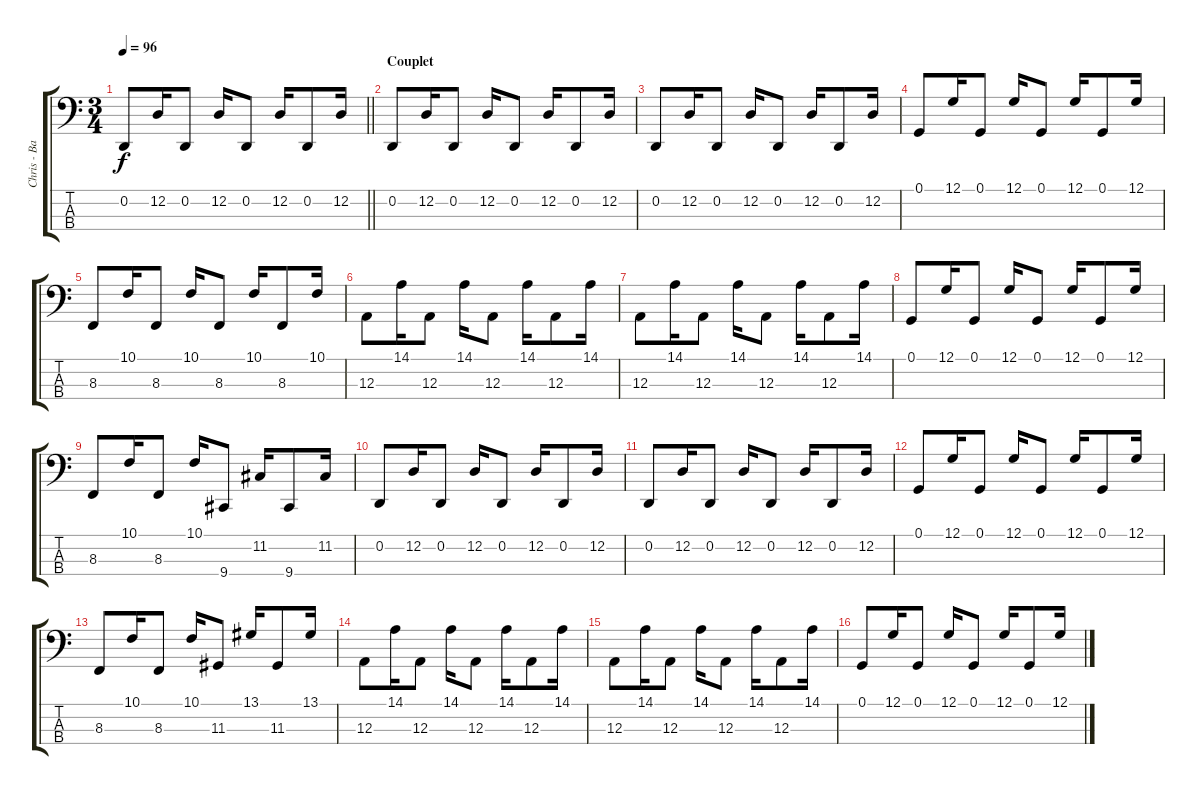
\track ("Chris - Bass" "Chris - Ba") {instrument lead2sawtooth}
\staff {score tabs}
\tuning (G2 D2 A1 E1) {hide}
\ts (3 4)
\tempo 96
\clef f4
\barLineRight lightlight
\ks c
0.2.8{dy f} 12.2.16 0.2.8 12.2.16 0.2.8 12.2.16 0.2.8 12.2.16 |
\section ("" "Couplet")
0.2.8 12.2.16 0.2.8 12.2.16 0.2.8 12.2.16 0.2.8 12.2.16 |
0.2.8 12.2.16 0.2.8 12.2.16 0.2.8 12.2.16 0.2.8 12.2.16 |
0.1.8 12.1.16 0.1.8 12.1.16 0.1.8 12.1.16 0.1.8 12.1.16 |
8.3.8 10.1.16 8.3.8 10.1.16 8.3.8 10.1.16 8.3.8 10.1.16 |
12.3.8 14.1.16 12.3.8 14.1.16 12.3.8 14.1.16 12.3.8 14.1.16 |
12.3.8 14.1.16 12.3.8 14.1.16 12.3.8 14.1.16 12.3.8 14.1.16 |
0.1.8 12.1.16 0.1.8 12.1.16 0.1.8 12.1.16 0.1.8 12.1.16 |
8.3.8 10.1.16 8.3.8 10.1.16 9.4.8 11.2.16 9.4.8 11.2.16 |
0.2.8 12.2.16 0.2.8 12.2.16 0.2.8 12.2.16 0.2.8 12.2.16 |
0.2.8 12.2.16 0.2.8 12.2.16 0.2.8 12.2.16 0.2.8 12.2.16 |
0.1.8 12.1.16 0.1.8 12.1.16 0.1.8 12.1.16 0.1.8 12.1.16 |
8.3.8 10.1.16 8.3.8 10.1.16 11.3.8 13.1.16 11.3.8 13.1.16 |
12.3.8 14.1.16 12.3.8 14.1.16 12.3.8 14.1.16 12.3.8 14.1.16 |
12.3.8 14.1.16 12.3.8 14.1.16 12.3.8 14.1.16 12.3.8 14.1.16 |
0.1.8 12.1.16 0.1.8 12.1.16 0.1.8 12.1.16 0.1.8 12.1.16
